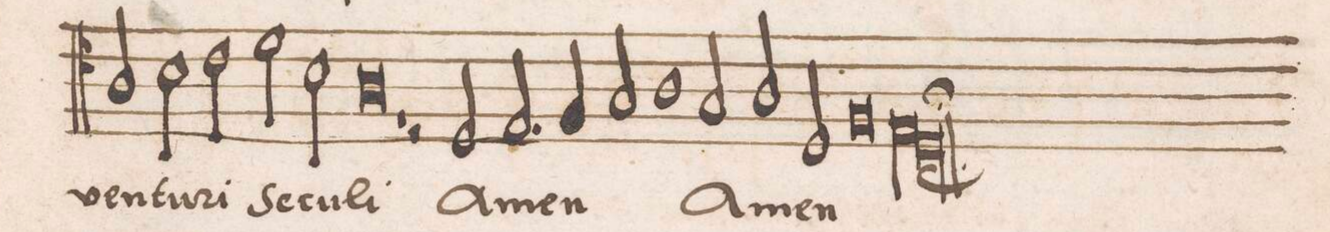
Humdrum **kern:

**kern	**text
*I"TENOR	*
*clefC4	*
*k[]	*
*met(c|)	*
*M2/1	*
2A/	ven-
=171	=171
2B\	-tu-
2c\	-ri
2d\	Se-
2B\	-cu-
=172	=172
0A	-li
=173	=173
1r	.
2r	.
2D/	A-
=174	=174
2.E/	-men
4F/	.
2G/	.
1A	.
=175	=175
2G/	A-
2A/	-men
2D/	.
=176	=176
0F	.
=177	=177
*lig	*
0E	.
=178	=178
0D;	.
*Xlig	*
==	==
*-	*-
